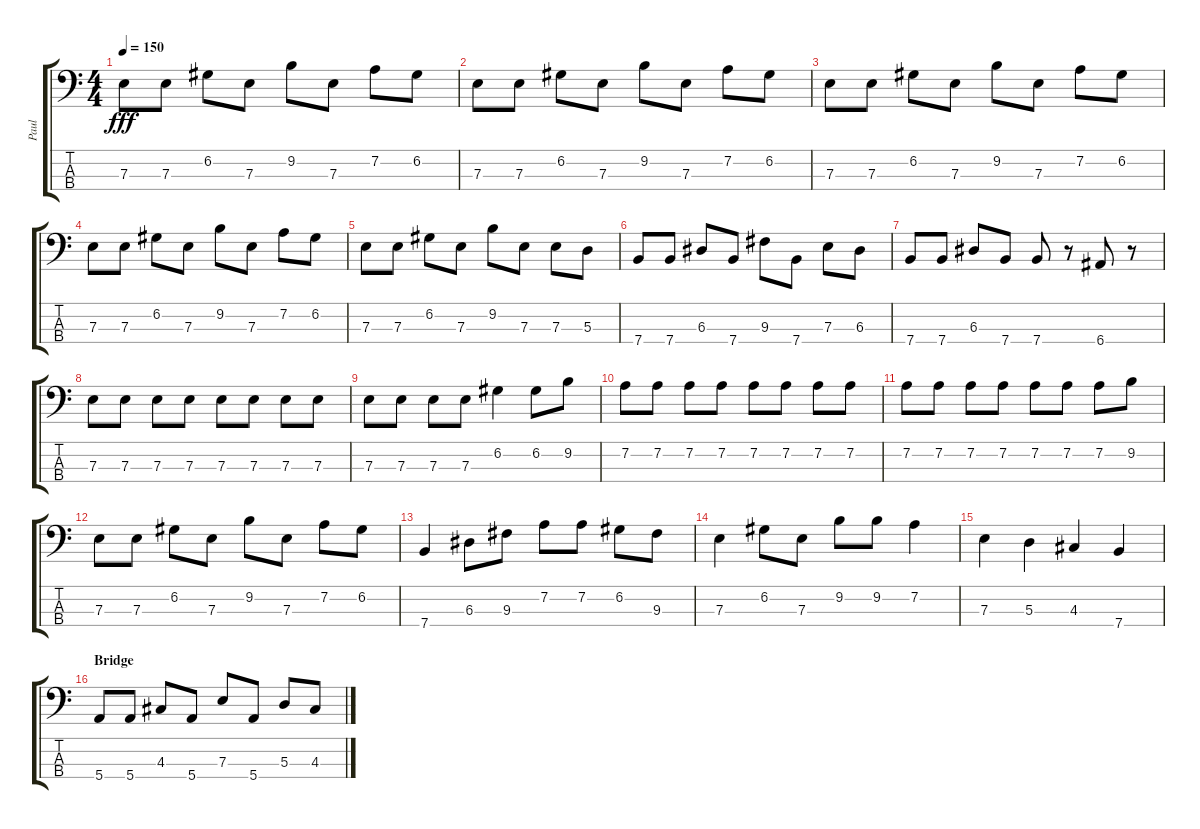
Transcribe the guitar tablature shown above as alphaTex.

\track ("Paul" "Paul") {instrument electricbassfinger}
\staff {score tabs}
\tuning (G2 D2 A1 E1) {hide}
\ts (4 4)
\tempo 150
\clef f4
\ks c
7.3.8{dy fff} 7.3.8 6.2.8 7.3.8 9.2.8 7.3.8 7.2.8 6.2.8 |
7.3.8 7.3.8 6.2.8 7.3.8 9.2.8 7.3.8 7.2.8 6.2.8 |
7.3.8 7.3.8 6.2.8 7.3.8 9.2.8 7.3.8 7.2.8 6.2.8 |
7.3.8 7.3.8 6.2.8 7.3.8 9.2.8 7.3.8 7.2.8 6.2.8 |
7.3.8 7.3.8 6.2.8 7.3.8 9.2.8 7.3.8 7.3.8 5.3.8 |
7.4.8 7.4.8 6.3.8 7.4.8 9.3.8 7.4.8 7.3.8 6.3.8 |
7.4.8 7.4.8 6.3.8 7.4.8 7.4.8 r.8 6.4.8 r.8 |
7.3.8 7.3.8 7.3.8 7.3.8 7.3.8 7.3.8 7.3.8 7.3.8 |
7.3.8 7.3.8 7.3.8 7.3.8 6.2.4 6.2.8 9.2.8 |
7.2.8 7.2.8 7.2.8 7.2.8 7.2.8 7.2.8 7.2.8 7.2.8 |
7.2.8 7.2.8 7.2.8 7.2.8 7.2.8 7.2.8 7.2.8 9.2.8 |
7.3.8 7.3.8 6.2.8 7.3.8 9.2.8 7.3.8 7.2.8 6.2.8 |
7.4.4 6.3.8 9.3.8 7.2.8 7.2.8 6.2.8 9.3.8 |
7.3.4 6.2.8 7.3.8 9.2.8 9.2.8 7.2.4 |
7.3.4 5.3.4 4.3.4 7.4.4 |
\section ("" "Bridge")
5.4.8 5.4.8 4.3.8 5.4.8 7.3.8 5.4.8 5.3.8 4.3.8
